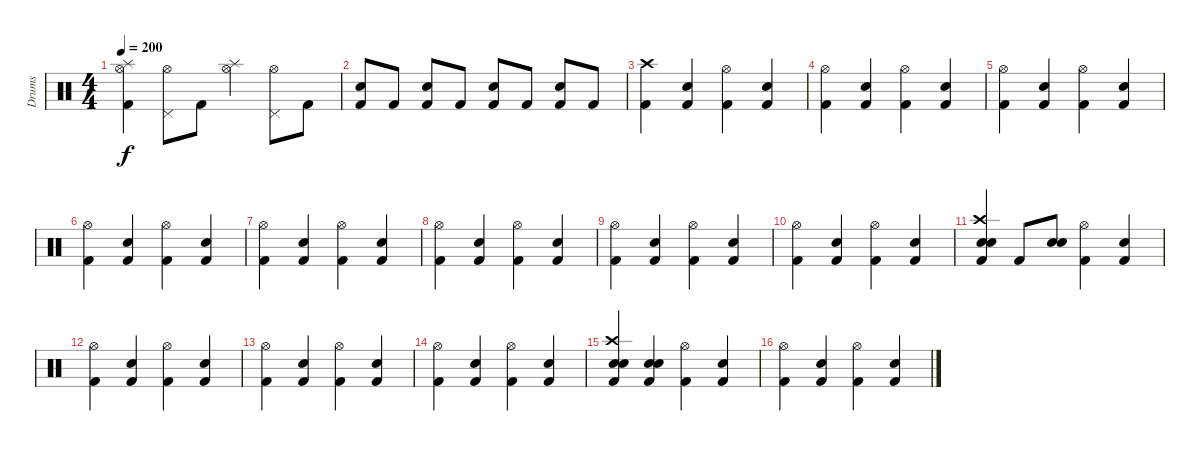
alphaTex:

\track ("Drums" "Drums") {instrument percussion}
\staff {score}
\articulation defaults
\ts (4 4)
\tempo 200
\clef neutral
\ks c
("Hi-Hat (open)" "Splash (hit)" "Kick (hit) 2").4{dy f} ("Hi-Hat (open)" "Pedal Hi-Hat (hit)").8 "Kick (hit) 2".8 ("Hi-Hat (open)" "Splash (hit)").4 ("Hi-Hat (open)" "Pedal Hi-Hat (hit)").8 "Kick (hit) 2".8 |
("Electric Snare (hit)" "Kick (hit) 2").8 "Kick (hit) 2".8 ("Electric Snare (hit)" "Kick (hit) 2").8 "Kick (hit) 2".8 ("Electric Snare (hit)" "Kick (hit) 2").8 "Kick (hit) 2".8 ("Electric Snare (hit)" "Kick (hit) 2").8 "Kick (hit) 2".8 |
("Crash high (hit)" "Kick (hit) 2").4 ("Electric Snare (hit)" "Kick (hit) 2").4 ("Hi-Hat (open)" "Kick (hit) 2").4 ("Electric Snare (hit)" "Kick (hit) 2").4 |
("Hi-Hat (open)" "Kick (hit) 2").4 ("Electric Snare (hit)" "Kick (hit) 2").4 ("Hi-Hat (open)" "Kick (hit) 2").4 ("Electric Snare (hit)" "Kick (hit) 2").4 |
("Hi-Hat (open)" "Kick (hit) 2").4 ("Electric Snare (hit)" "Kick (hit) 2").4 ("Hi-Hat (open)" "Kick (hit) 2").4 ("Electric Snare (hit)" "Kick (hit) 2").4 |
("Hi-Hat (open)" "Kick (hit) 2").4 ("Electric Snare (hit)" "Kick (hit) 2").4 ("Hi-Hat (open)" "Kick (hit) 2").4 ("Electric Snare (hit)" "Kick (hit) 2").4 |
("Hi-Hat (open)" "Kick (hit) 2").4 ("Electric Snare (hit)" "Kick (hit) 2").4 ("Hi-Hat (open)" "Kick (hit) 2").4 ("Electric Snare (hit)" "Kick (hit) 2").4 |
("Hi-Hat (open)" "Kick (hit) 2").4 ("Electric Snare (hit)" "Kick (hit) 2").4 ("Hi-Hat (open)" "Kick (hit) 2").4 ("Electric Snare (hit)" "Kick (hit) 2").4 |
("Hi-Hat (open)" "Kick (hit) 2").4 ("Electric Snare (hit)" "Kick (hit) 2").4 ("Hi-Hat (open)" "Kick (hit) 2").4 ("Electric Snare (hit)" "Kick (hit) 2").4 |
("Hi-Hat (open)" "Kick (hit) 2").4 ("Electric Snare (hit)" "Kick (hit) 2").4 ("Hi-Hat (open)" "Kick (hit) 2").4 ("Electric Snare (hit)" "Kick (hit) 2").4 |
("Snare (hit) 2" "Crash high (hit)" "Electric Snare (hit)" "Kick (hit) 2").4 "Kick (hit) 2".8 ("Snare (hit) 2" "Electric Snare (hit)").8 ("Hi-Hat (open)" "Kick (hit) 2").4 ("Electric Snare (hit)" "Kick (hit) 2").4 |
("Hi-Hat (open)" "Kick (hit) 2").4 ("Electric Snare (hit)" "Kick (hit) 2").4 ("Hi-Hat (open)" "Kick (hit) 2").4 ("Electric Snare (hit)" "Kick (hit) 2").4 |
("Hi-Hat (open)" "Kick (hit) 2").4 ("Electric Snare (hit)" "Kick (hit) 2").4 ("Hi-Hat (open)" "Kick (hit) 2").4 ("Electric Snare (hit)" "Kick (hit) 2").4 |
("Hi-Hat (open)" "Kick (hit) 2").4 ("Electric Snare (hit)" "Kick (hit) 2").4 ("Hi-Hat (open)" "Kick (hit) 2").4 ("Electric Snare (hit)" "Kick (hit) 2").4 |
("Snare (hit) 2" "Crash high (hit)" "Electric Snare (hit)" "Kick (hit) 2").4 ("Snare (hit) 2" "Electric Snare (hit)" "Kick (hit) 2").4 ("Hi-Hat (open)" "Kick (hit) 2").4 ("Electric Snare (hit)" "Kick (hit) 2").4 |
("Hi-Hat (open)" "Kick (hit) 2").4 ("Electric Snare (hit)" "Kick (hit) 2").4 ("Hi-Hat (open)" "Kick (hit) 2").4 ("Electric Snare (hit)" "Kick (hit) 2").4
